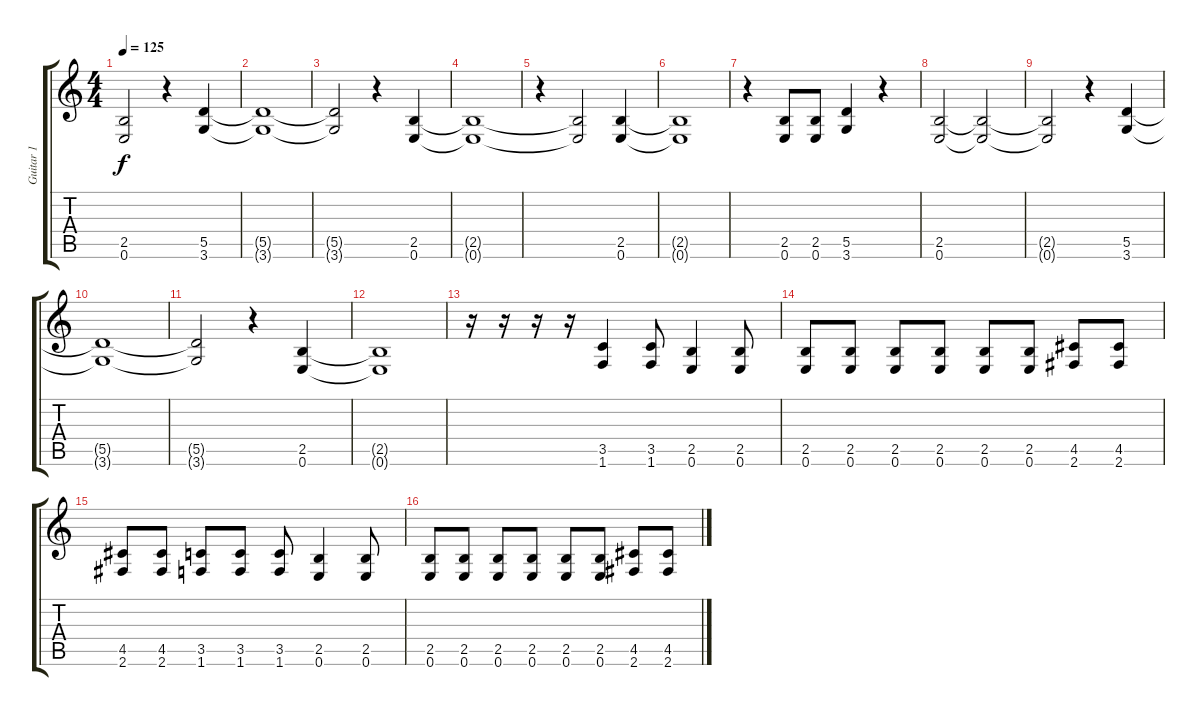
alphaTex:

\track ("Guitar 1" "Guitar 1") {instrument overdrivenguitar}
\staff {score tabs}
\tuning (E4 B3 G3 D3 A2 E2) {hide}
\ts (4 4)
\tempo 125
\clef g2
\ks c
(2.5{t} 0.6{t}).2{dy f} r.4 (5.5 3.6).4 |
(5.5{t} 3.6{t}).1 |
(5.5{t} 3.6{t}).2 r.4 (2.5 0.6).4 |
(2.5{t} 0.6{t}).1 |
r.4 (2.5{t} 0.6{t}).2 (2.5 0.6).4 |
(2.5{t} 0.6{t}).1 |
r.4 (2.5 0.6).8 (2.5 0.6).8 (5.5 3.6).4 r.4 |
(2.5 0.6).2 (2.5{t} 0.6{t}).2 |
(2.5{t} 0.6{t}).2 r.4 (5.5 3.6).4 |
(5.5{t} 3.6{t}).1 |
(5.5{t} 3.6{t}).2 r.4 (2.5 0.6).4 |
(2.5{t} 0.6{t}).1 |
r.16 r.16 r.16 r.16 (3.5 1.6).4 (3.5 1.6).8 (2.5 0.6).4 (2.5 0.6).8 |
(2.5 0.6).8 (2.5 0.6).8 (2.5 0.6).8 (2.5 0.6).8 (2.5 0.6).8 (2.5 0.6).8 (4.5 2.6).8 (4.5 2.6).8 |
(4.5 2.6).8 (4.5 2.6).8 (3.5 1.6).8 (3.5 1.6).8 (3.5 1.6).8 (2.5 0.6).4 (2.5 0.6).8 |
(2.5 0.6).8 (2.5 0.6).8 (2.5 0.6).8 (2.5 0.6).8 (2.5 0.6).8 (2.5 0.6).8 (4.5 2.6).8 (4.5 2.6).8
